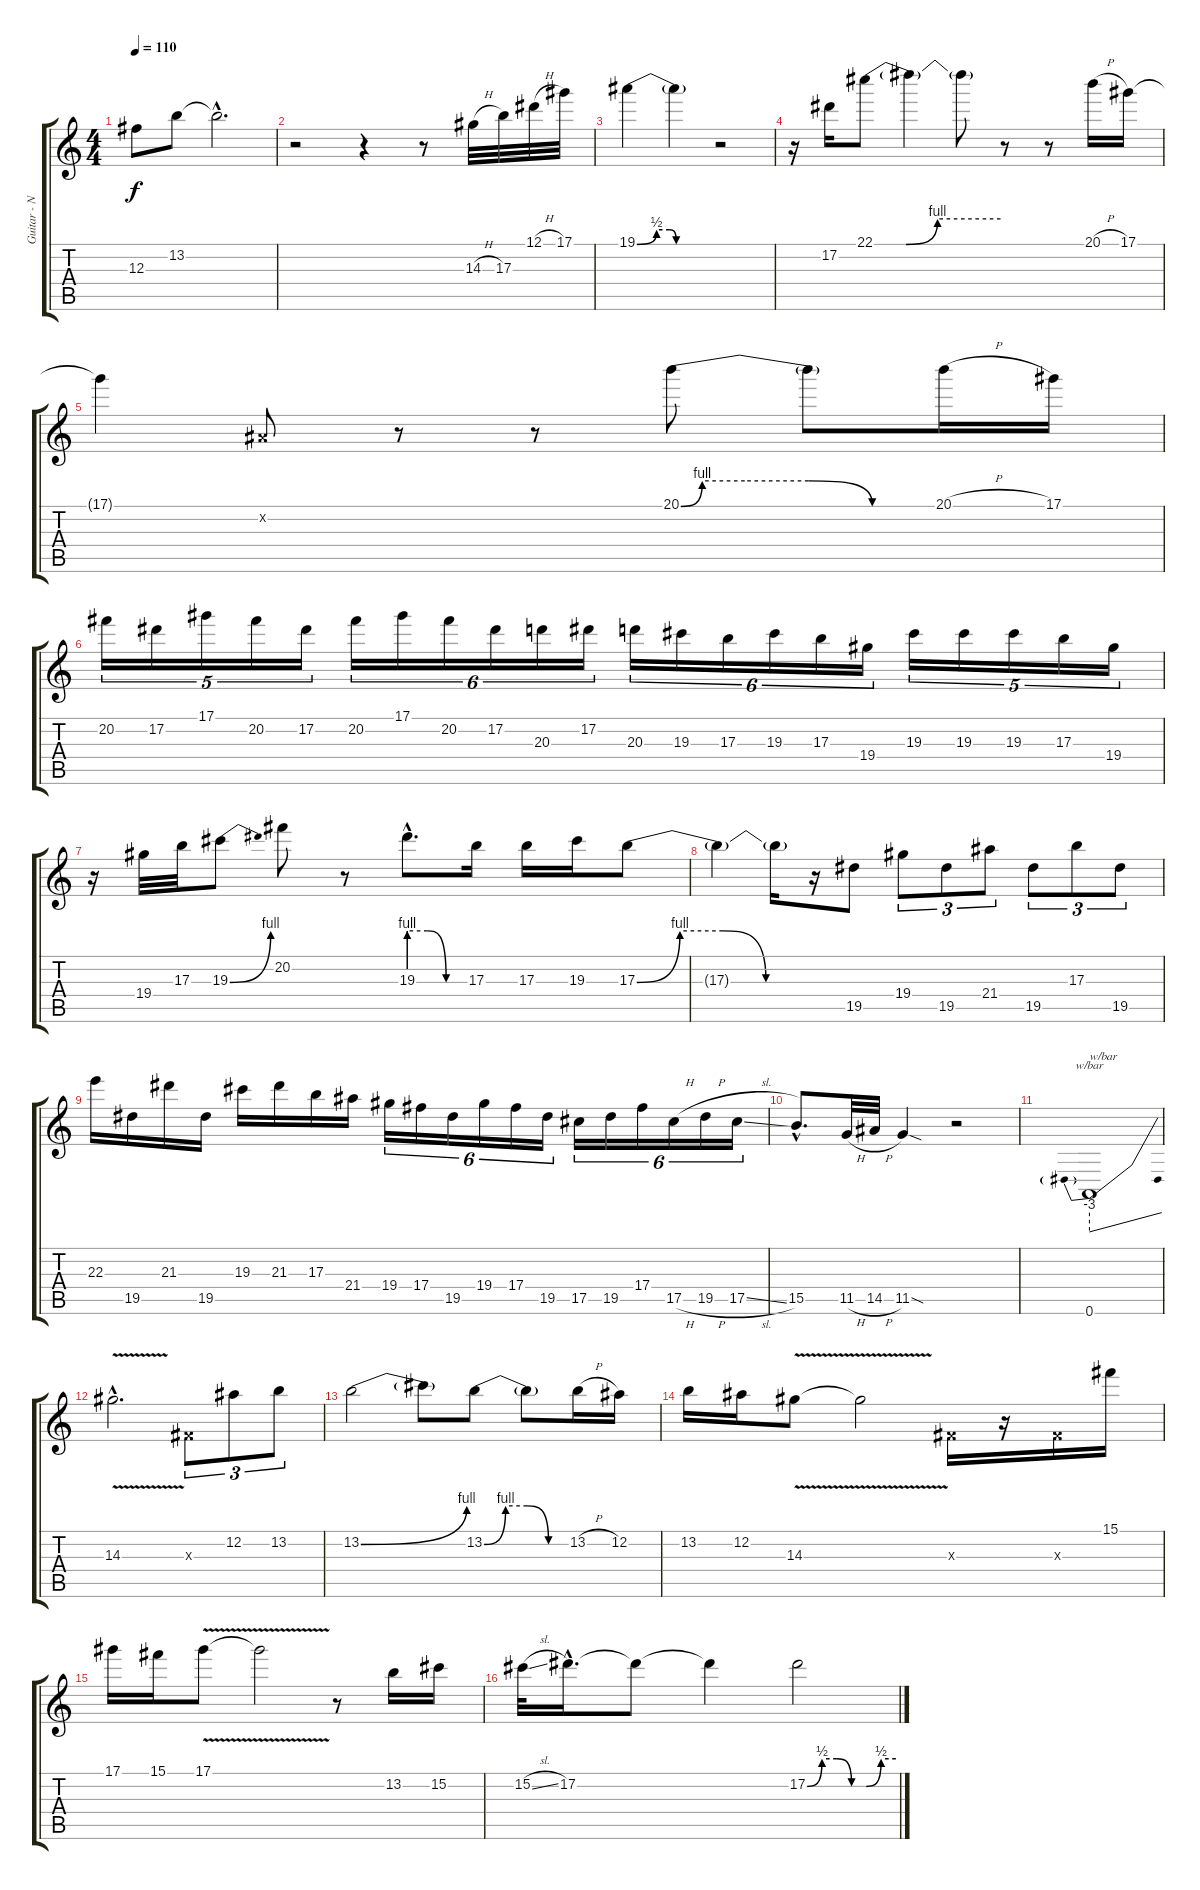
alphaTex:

\track ("Guitar - Nuno" "Guitar - N") {instrument distortionguitar}
\staff {score tabs}
\tuning (Eb4 Bb3 Gb3 Db3 Ab2 Eb2) {hide}
\ts (4 4)
\tempo 110
\clef g2
\ks c
12.3{t}.8{dy f} 13.2.8 13.2{hac t}.2{d} |
r.2 r.4 r.8 14.3{h}.32 17.3.32 12.1{h}.32 17.1.32 |
19.1{be (custom 0 0 15 2 25 2 30 0 45 0 60 0)}.4 19.1{t}.4 r.2 |
r.16 17.2.16 22.1{be (custom 0 0 15 0 30 4 60 4)}.8 22.1{t}.4 22.1{t}.8 r.8 r.8 20.1{h}.16 17.1.16 |
17.1{t}.4 0.2{x}.8 r.8 r.8 20.1{be (custom 0 0 5 4 15 4 30 4 45 0 60 0)}.8 20.1{t}.8 20.1{h}.16 17.1.16 |
20.2.16{tu (5 4)} 17.2.16{tu (5 4)} 17.1.16{tu (5 4)} 20.2.16{tu (5 4)} 17.2.16{tu (5 4)} 20.2.16{tu (6 4)} 17.1.16{tu (6 4)} 20.2.16{tu (6 4)} 17.2.16{tu (6 4)} 20.3.16{tu (6 4)} 17.2.16{tu (6 4)} 20.3.16{tu (6 4)} 19.3.16{tu (6 4)} 17.3.16{tu (6 4)} 19.3.16{tu (6 4)} 17.3.16{tu (6 4)} 19.4.16{tu (6 4)} 19.3.16{tu (5 4)} 19.3.16{tu (5 4)} 19.3.16{tu (5 4)} 17.3.16{tu (5 4)} 19.4.16{tu (5 4)} |
r.16 19.4.32 17.3.32 19.3{be (bend 0 0 60 4)}.8 20.2.8 r.8 19.3{be (custom 0 4 20 4 40 0 60 0) hac}.8{d} 17.3.16 17.3.16 19.3.16 17.3{be (custom 0 0 15 4 30 4 45 0 60 0)}.8 |
17.3{t}.4 17.3{t}.16 r.16 19.5.8 19.4.8{tu (3 2)} 19.5.8{tu (3 2)} 21.4.8{tu (3 2)} 19.5.8{tu (3 2)} 17.3.8{tu (3 2)} 19.5.8{tu (3 2)} |
22.3.16 19.5.16 21.3.16 19.5.16 19.3.16 21.3.16 17.3.16 21.4.16 19.4.16{tu (6 4)} 17.4.16{tu (6 4)} 19.5.16{tu (6 4)} 19.4.16{tu (6 4)} 17.4.16{tu (6 4)} 19.5.16{tu (6 4)} 17.5.16{tu (6 4)} 19.5.16{tu (6 4)} 17.4.16{tu (6 4)} 17.5{h}.16{tu (6 4)} 19.5{h}.16{tu (6 4)} 17.5{sl}.16{tu (6 4)} |
15.5{hac}.8{d} 11.5{h}.32 14.5{h}.32 11.5{sod}.4 r.2 |
0.6.1{tbe (predivedive default 0 -12 60 0) txt "w/bar"} |
14.3{v hac}.2{d} 0.3{x}.8{tu (3 2)} 12.2.8{tu (3 2)} 13.2.8{tu (3 2)} |
13.2{be (bend 0 0 60 4)}.2 13.2{t}.8 13.2{be (custom 0 0 15 4 30 4 45 0 60 0)}.8 13.2{t}.8 13.2{h}.16 12.2.16 |
13.2.16 12.2.16 14.3{v}.8 14.3{t}.2 0.3{x}.16 r.16 0.3{x}.16 15.1.16 |
17.1.16 15.1.16 17.1{v}.8 17.1{t}.2 r.8 13.2.16 15.2.16 |
15.2{sl}.32 17.2{hac}.16{d} 17.2{t}.8 17.2{t}.4 17.2{be (custom 0 0 10 2 20 2 30 0 40 0 50 2 60 2)}.2
